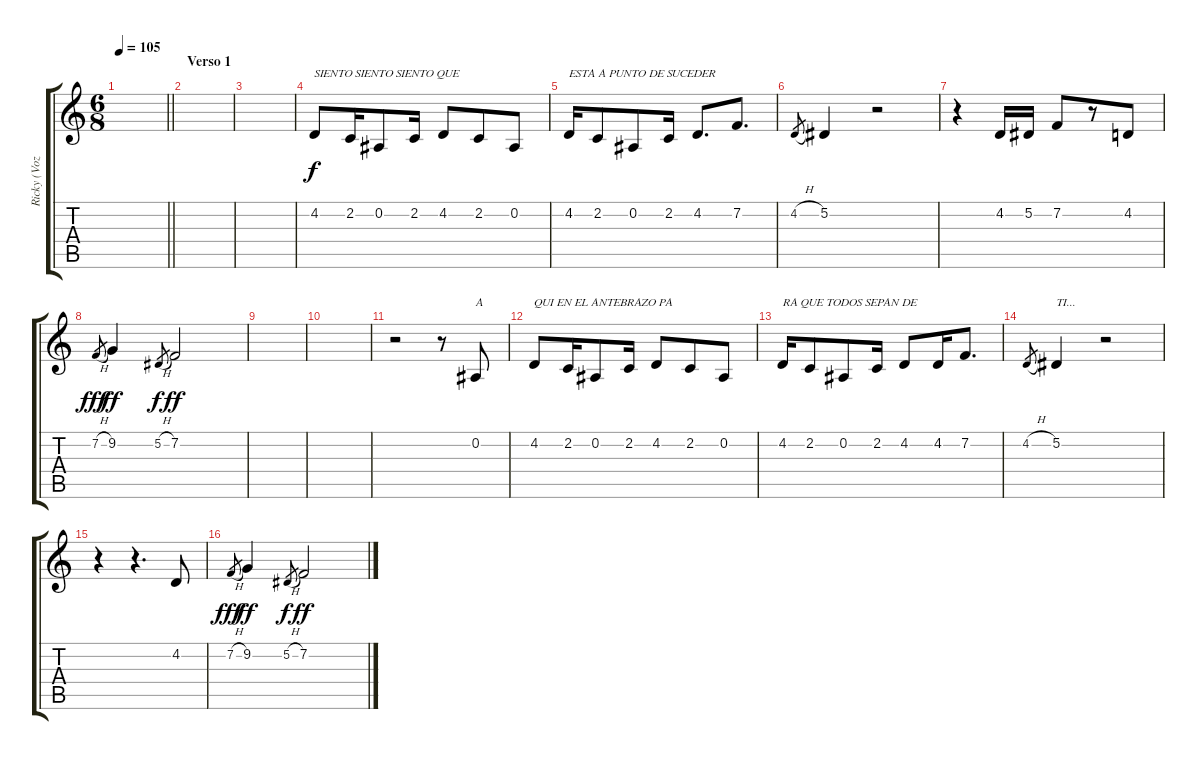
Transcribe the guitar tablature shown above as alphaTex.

\track ("Ricky (Voz)" "Ricky (Voz") {instrument lead1square}
\staff {score tabs}
\tuning (Eb4 Bb3 Gb3 Db3 Ab2 Eb2) {hide}
\ts (6 8)
\tempo 105
\clef g2
\barLineRight lightlight
\ks c
|
\section ("" "Verso 1")
|
|
4.2.8{txt "SIENTO SIENTO SIENTO QUE"} 2.2.16 0.2.8 2.2.16 4.2.8 2.2.8 0.2.8 |
4.2.16{txt "ESTA A PUNTO DE SUCEDER"} 2.2.8 0.2.8 2.2.16 4.2.8{d} 7.2.8{d} |
4.2{h}.8{gr} 5.2.4 r.2 |
r.4 4.2.16 5.2.16 7.2.8 r.8 4.2.8 |
7.2{h}.8{gr dy fff} 9.2.4{dy ff} 5.2{h}.8{gr dy f} 7.2.2{dy ff} |
|
|
r.2 r.8 0.2.8{txt "A"} |
4.2.8{txt "QUI EN EL ANTEBRAZO PA"} 2.2.16 0.2.8 2.2.16 4.2.8 2.2.8 0.2.8 |
4.2.16{txt "RA QUE TODOS SEPAN DE"} 2.2.8 0.2.8 2.2.16 4.2.8 4.2.16 7.2.8{d} |
4.2{h}.8{gr} 5.2.4{txt "TI..."} r.2 |
r.4 r.4{d} 4.2.8 |
7.2{h}.8{gr dy fff} 9.2.4{dy ff} 5.2{h}.8{gr dy f} 7.2.2{dy ff}
